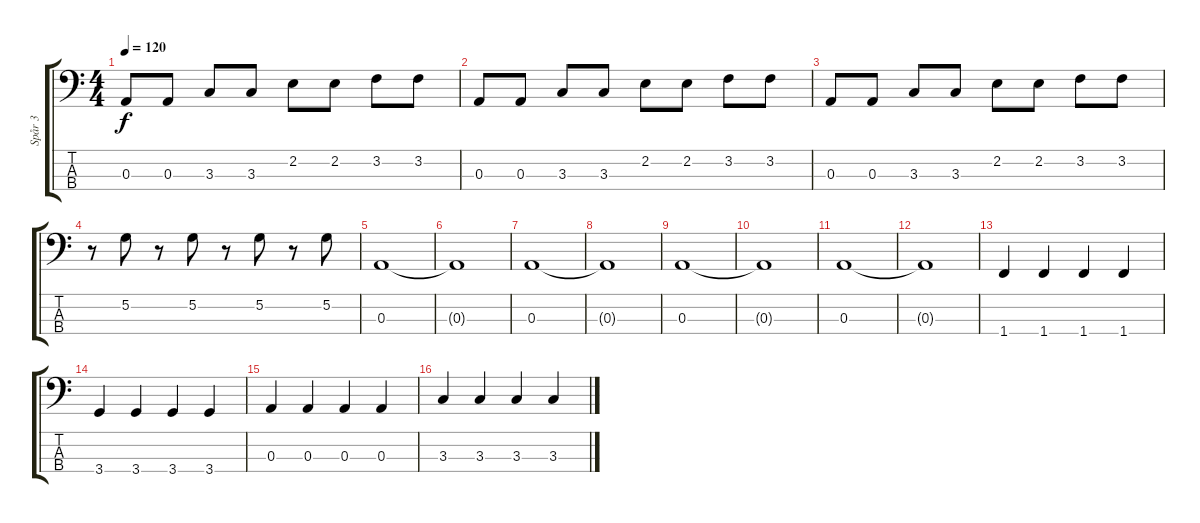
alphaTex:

\track ("Spår 3" "Spår 3") {instrument electricbassfinger}
\staff {score tabs}
\tuning (G2 D2 A1 E1) {hide}
\ts (4 4)
\tempo 120
\clef f4
\ks c
0.3.8{dy f} 0.3.8 3.3.8 3.3.8 2.2.8 2.2.8 3.2.8 3.2.8 |
0.3.8 0.3.8 3.3.8 3.3.8 2.2.8 2.2.8 3.2.8 3.2.8 |
0.3.8 0.3.8 3.3.8 3.3.8 2.2.8 2.2.8 3.2.8 3.2.8 |
r.8 5.2.8 r.8 5.2.8 r.8 5.2.8 r.8 5.2.8 |
0.3.1 |
0.3{t}.1 |
0.3.1 |
0.3{t}.1 |
0.3.1 |
0.3{t}.1 |
0.3.1 |
0.3{t}.1 |
1.4.4 1.4.4 1.4.4 1.4.4 |
3.4.4 3.4.4 3.4.4 3.4.4 |
0.3.4 0.3.4 0.3.4 0.3.4 |
3.3.4 3.3.4 3.3.4 3.3.4
